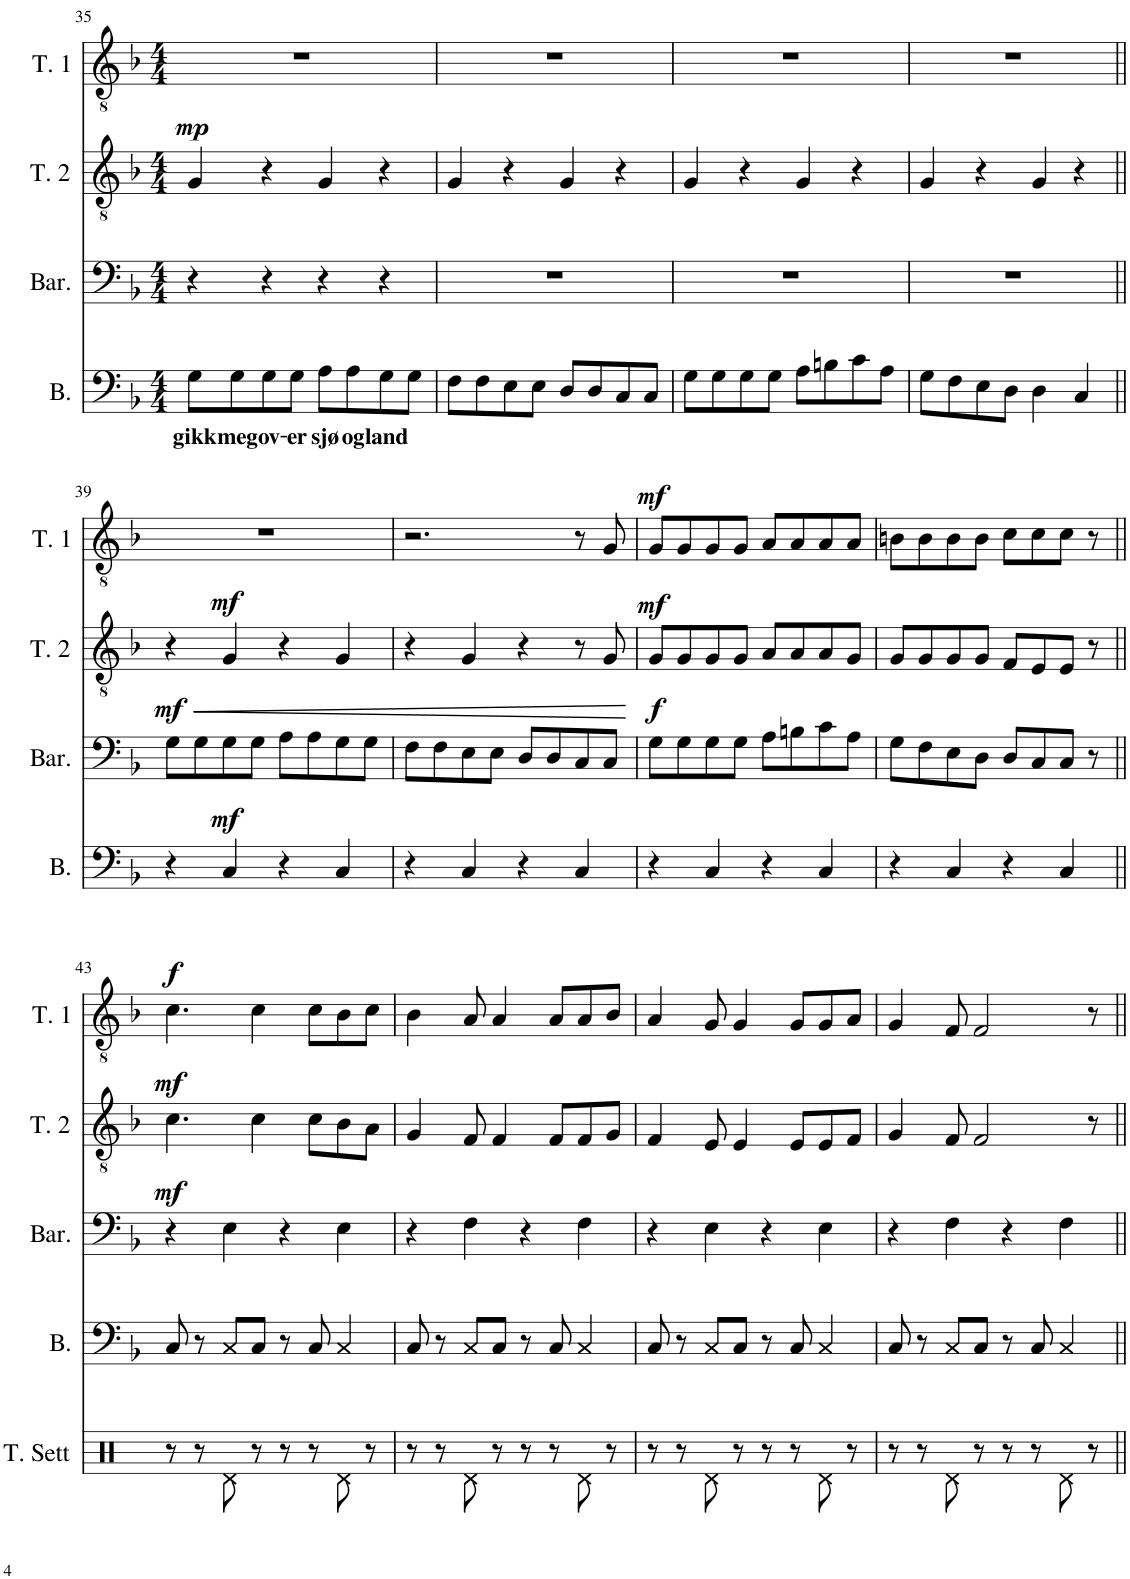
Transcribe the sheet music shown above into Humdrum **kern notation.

**kern	**text	**dynam	**kern	**dynam	**kern	**dynam	**kern	**dynam
*part4	*part4	*part4	*part3	*part3	*part2	*part2	*part1	*part1
*staff4	*staff4	*staff4	*staff3	*staff3	*staff2	*staff2	*staff1	*staff1
*I"Bass	*	*	*I"Baryton	*	*I"Tenor 2	*	*I"Tenor 1	*
*I'B.	*	*	*I'Bar.	*	*I'T. 2	*	*I'T. 1	*
!!LO:PB:g=z
*clefF4	*	*	*clefF4	*	*clefGv2	*	*clefGv2	*
*k[b-]	*	*	*k[b-]	*	*k[b-]	*	*k[b-]	*
*M4/4	*	*	*M4/4	*	*M4/4	*	*M4/4	*
=35	=35	=35	=35	=35	=35	=35	=35	=35
!	!LO:LY:b	!	!	!	!	!LO:DY:a	!	!
8G\L	gikk	.	4r	.	4G/	mp	1r	.
!	!LO:LY:b	!	!	!	!	!	!	!
8G\	meg	.	.	.	.	.	.	.
!	!LO:LY:b	!	!	!	!	!	!	!
8G\	ov-	.	4r	.	4r	.	.	.
!	!LO:LY:b	!	!	!	!	!	!	!
8G\J	-er	.	.	.	.	.	.	.
!	!LO:LY:b	!	!	!	!	!	!	!
8A\L	sjø	.	4r	.	4G/	.	.	.
!	!LO:LY:b	!	!	!	!	!	!	!
8A\	og	.	.	.	.	.	.	.
!	!LO:LY:b	!	!	!	!	!	!	!
8G\	land	.	4r	.	4r	.	.	.
8G\J	.	.	.	.	.	.	.	.
=36	=36	=36	=36	=36	=36	=36	=36	=36
8F\L	.	.	1r	.	4G/	.	1r	.
8F\	.	.	.	.	.	.	.	.
8E\	.	.	.	.	4r	.	.	.
8E\J	.	.	.	.	.	.	.	.
8D/L	.	.	.	.	4G/	.	.	.
8D/	.	.	.	.	.	.	.	.
8C/	.	.	.	.	4r	.	.	.
8C/J	.	.	.	.	.	.	.	.
=37	=37	=37	=37	=37	=37	=37	=37	=37
8G\L	.	.	1r	.	4G/	.	1r	.
8G\	.	.	.	.	.	.	.	.
8G\	.	.	.	.	4r	.	.	.
8G\J	.	.	.	.	.	.	.	.
8A\L	.	.	.	.	4G/	.	.	.
8Bn\	.	.	.	.	.	.	.	.
8c\	.	.	.	.	4r	.	.	.
8A\J	.	.	.	.	.	.	.	.
=38	=38	=38	=38	=38	=38	=38	=38	=38
8G\L	.	.	1r	.	4G/	.	1r	.
8F\	.	.	.	.	.	.	.	.
8E\	.	.	.	.	4r	.	.	.
8D\J	.	.	.	.	.	.	.	.
4D\	.	.	.	.	4G/	.	.	.
4C/	.	.	.	.	4r	.	.	.
!!LO:LB:g=z
=39||	=39||	=39||	=39||	=39||	=39||	=39||	=39||	=39||
!	!	!	!	!LO:HP:b	!	!	!	!
!	!	!	!	!LO:DY:n=1:a	!	!	!	!
4r	.	.	8G\L	< mf	4r	.	1r	.
.	.	.	8G\	.	.	.	.	.
!	!	!LO:DY:a	!	!	!	!LO:DY:a	!	!
4C/	.	mf	8G\	.	4G/	mf	.	.
.	.	.	8G\J	.	.	.	.	.
4r	.	.	8A\L	.	4r	.	.	.
.	.	.	8A\	.	.	.	.	.
4C/	.	.	8G\	.	4G/	.	.	.
.	.	.	8G\J	.	.	.	.	.
=40	=40	=40	=40	=40	=40	=40	=40	=40
4r	.	.	8F\L	.	4r	.	2.r	.
.	.	.	8F\	.	.	.	.	.
4C/	.	.	8E\	.	4G/	.	.	.
.	.	.	8E\J	.	.	.	.	.
4r	.	.	8D/L	.	4r	.	.	.
.	.	.	8D/	.	.	.	.	.
4C/	.	.	8C/	.	8r	.	8r	.
.	.	.	8C/J	.	8G/	.	8G/	.
.	.	.	.	[	.	.	.	.
=41	=41	=41	=41	=41	=41	=41	=41	=41
!	!	!	!	!LO:DY:a	!	!LO:DY:a	!	!LO:DY:a
4r	.	.	8G\L	f	8G/L	mf	8G/L	mf
.	.	.	8G\	.	8G/	.	8G/	.
4C/	.	.	8G\	.	8G/	.	8G/	.
.	.	.	8G\J	.	8G/J	.	8G/J	.
4r	.	.	8A\L	.	8A/L	.	8A/L	.
.	.	.	8Bn\	.	8A/	.	8A/	.
4C/	.	.	8c\	.	8A/	.	8A/	.
.	.	.	8A\J	.	8G/J	.	8A/J	.
=42	=42	=42	=42	=42	=42	=42	=42	=42
4r	.	.	8G\L	.	8G/L	.	8Bn\L	.
.	.	.	8F\	.	8G/	.	8B\	.
4C/	.	.	8E\	.	8G/	.	8B\	.
.	.	.	8D\J	.	8G/J	.	8B\J	.
4r	.	.	8D/L	.	8F/L	.	8c\L	.
.	.	.	8C/	.	8E/	.	8c\	.
4C/	.	.	8C/J	.	8E/J	.	8c\J	.
.	.	.	8r	.	8r	.	8r	.
!!LO:LB:g=z
=43||	=43||	=43||	=43||	=43||	=43||	=43||	=43||	=43||
!	!	!	!	!LO:DY:a	!	!LO:DY:a	!	!LO:DY:a
8C/	.	.	4r	mf	4.c\	mf	4.c\	f
8r	.	.	.	.	.	.	.	.
8C/L	.	.	4E\	.	.	.	.	.
8C/J	.	.	.	.	4c\	.	4c\	.
8r	.	.	4r	.	.	.	.	.
8C/	.	.	.	.	8c\L	.	8c\L	.
4C/	.	.	4E\	.	8B-\	.	8B-\	.
.	.	.	.	.	8A\J	.	8c\J	.
=44	=44	=44	=44	=44	=44	=44	=44	=44
8C/	.	.	4r	.	4G/	.	4B-\	.
8r	.	.	.	.	.	.	.	.
8C/L	.	.	4F\	.	8F/	.	8A/	.
8C/J	.	.	.	.	4F/	.	4A/	.
8r	.	.	4r	.	.	.	.	.
8C/	.	.	.	.	8F/L	.	8A/L	.
4C/	.	.	4F\	.	8F/	.	8A/	.
.	.	.	.	.	8G/J	.	8B-/J	.
=45	=45	=45	=45	=45	=45	=45	=45	=45
8C/	.	.	4r	.	4F/	.	4A/	.
8r	.	.	.	.	.	.	.	.
8C/L	.	.	4E\	.	8E/	.	8G/	.
8C/J	.	.	.	.	4E/	.	4G/	.
8r	.	.	4r	.	.	.	.	.
8C/	.	.	.	.	8E/L	.	8G/L	.
4C/	.	.	4E\	.	8E/	.	8G/	.
.	.	.	.	.	8F/J	.	8A/J	.
=46	=46	=46	=46	=46	=46	=46	=46	=46
8C/	.	.	4r	.	4G/	.	4G/	.
8r	.	.	.	.	.	.	.	.
8C/L	.	.	4F\	.	8F/	.	8F/	.
8C/J	.	.	.	.	2F/	.	2F/	.
8r	.	.	4r	.	.	.	.	.
8C/	.	.	.	.	.	.	.	.
4C/	.	.	4F\	.	.	.	.	.
.	.	.	.	.	8r	.	8r	.
=||	=||	=||	=||	=||	=||	=||	=||	=||
*-	*-	*-	*-	*-	*-	*-	*-	*-
